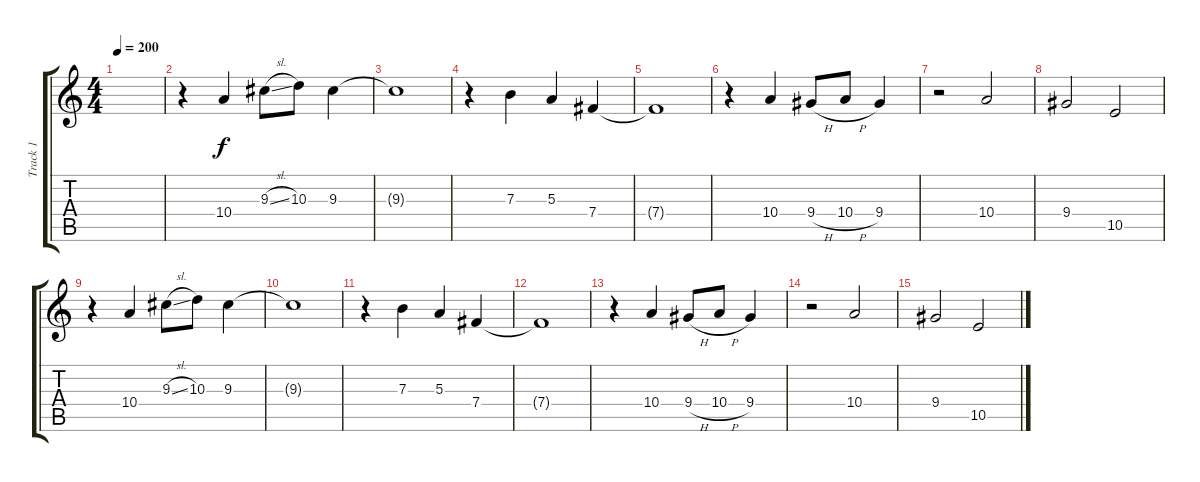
\track ("Track 1" "Track 1") {instrument electricguitarclean}
\staff {score tabs}
\tuning (Db4 Ab3 E3 B2 Gb2 B1) {hide}
\ts (4 4)
\tempo 200
\clef g2
\ks c
|
r.4 10.4.4 9.3{sl}.8 10.3.8 9.3.4 |
9.3{t}.1 |
r.4 7.3.4 5.3.4 7.4.4 |
7.4{t}.1 |
r.4 10.4.4 9.4{h}.8 10.4{h}.8 9.4.4 |
r.2 10.4.2 |
9.4.2 10.5.2 |
r.4 10.4.4 9.3{sl}.8 10.3.8 9.3.4 |
9.3{t}.1 |
r.4 7.3.4 5.3.4 7.4.4 |
7.4{t}.1 |
r.4 10.4.4 9.4{h}.8 10.4{h}.8 9.4.4 |
r.2 10.4.2 |
9.4.2 10.5.2
